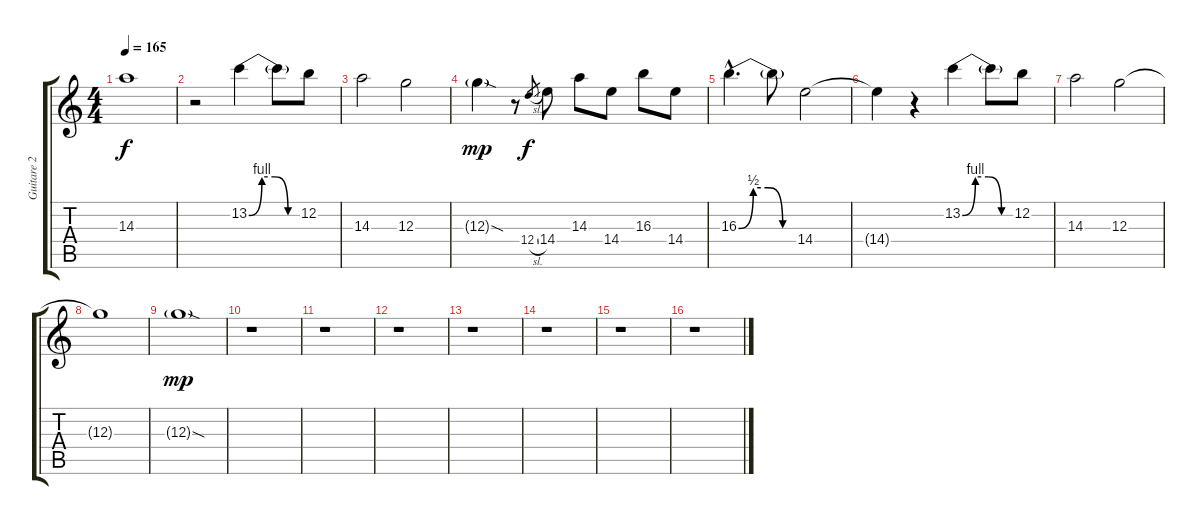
\track ("Guitare 2" "Guitare 2") {instrument overdrivenguitar}
\staff {score tabs}
\tuning (E4 B3 G3 D3 A2 E2) {hide}
\ts (4 4)
\tempo 165
\clef g2
\ks c
14.3{t}.1{dy f} |
r.2 13.2{be (custom 0 0 15 4 30 4 45 0 60 0)}.4 13.2{t}.8 12.2.8 |
14.3.2 12.3.2 |
12.3{sod g}.4{dy mp} r.8 12.4{sl}.8{gr dy f} 14.4.8 14.3.8 14.4.8 16.3.8 14.4.8 |
16.3{be (custom 0 0 15 2 30 2 45 0 60 0) hac}.4{d} 16.3{t}.8 14.4.2 |
14.4{t}.4 r.4 13.2{be (custom 0 0 15 4 30 4 45 0 60 0)}.4 13.2{t}.8 12.2.8 |
14.3.2 12.3.2 |
12.3{t}.1 |
12.3{sod g}.1{dy mp} |
r.1 |
r.1 |
r.1 |
r.1 |
r.1 |
r.1 |
r.1
